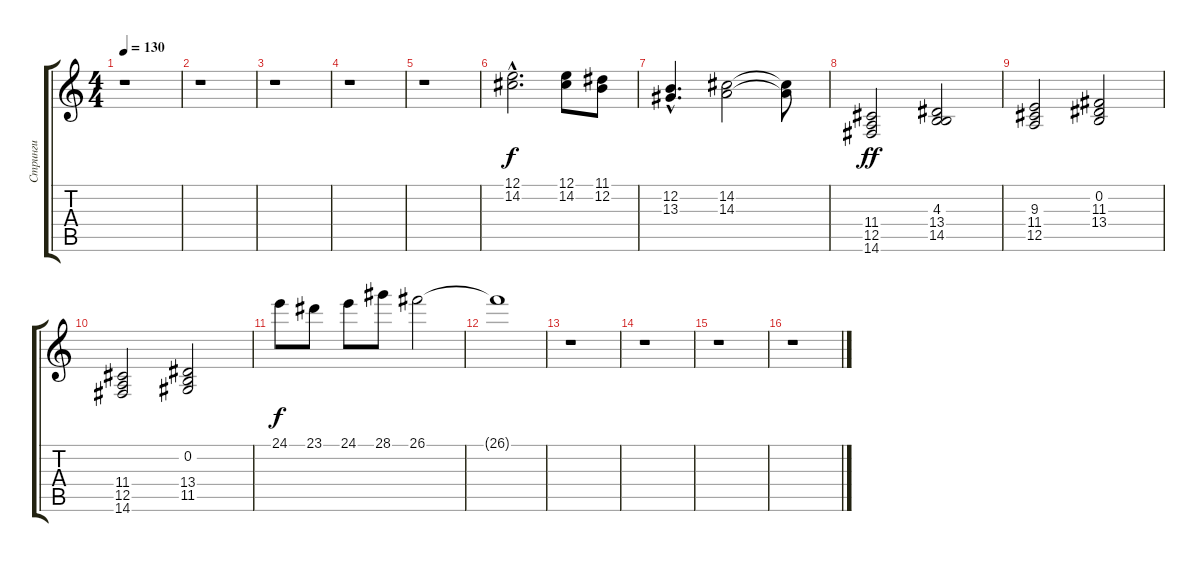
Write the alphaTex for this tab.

\track ("Стринги" "Стринги") {instrument stringensemble2}
\staff {score tabs}
\tuning (E4 B3 G3 D3 A2 E2) {hide}
\ts (4 4)
\tempo 130
\clef g2
\ks c
r.1{dy f} |
r.1 |
r.1 |
r.1 |
r.1 |
(12.1{hac} 14.2{hac}).2{d volume 4} (12.1 14.2).8{volume 9} (11.1 12.2).8 |
(12.2{hac} 13.3{hac}).4{d} (14.2 14.3).2 (14.2{t} 14.3{t}).8 |
(11.4 12.5 14.6).2{dy ff} (4.3 13.4 14.5).2 |
(9.3 11.4 12.5).2 (0.2 11.3 13.4).2 |
(11.4 12.5 14.6).2 (0.2 13.4 11.5).2 |
24.1.8{dy f volume 9} 23.1.8{volume 10} 24.1.8{volume 10} 28.1.8 26.1.2{volume 10} |
26.1{t}.1 |
r.1 |
r.1 |
r.1 |
r.1
